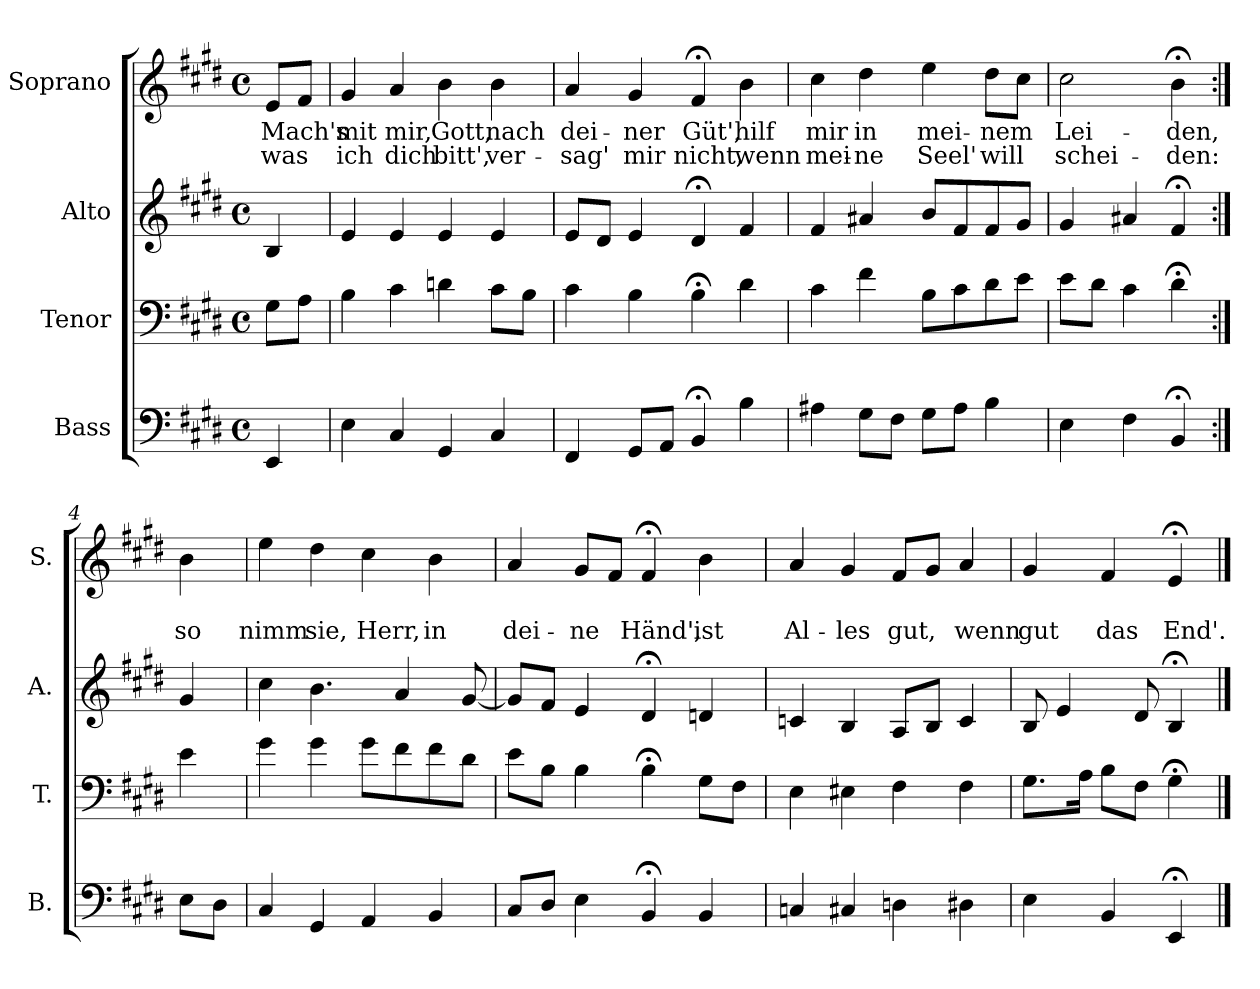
**kern	**kern	**kern	**kern	**text	**text
*part4	*part3	*part2	*part1	*part1	*part1
*staff4	*staff3	*staff2	*staff1	*staff1	*staff1
*I"Bass	*I"Tenor	*I"Alto	*I"Soprano	*	*
*I'B.	*I'T.	*I'A.	*I'S.	*	*
*clefF4	*clefF4	*clefG2	*clefG2	*	*
*k[f#c#g#d#]	*k[f#c#g#d#]	*k[f#c#g#d#]	*k[f#c#g#d#]	*	*
*E:	*E:	*E:	*E:	*	*
*M4/4	*M4/4	*M4/4	*M4/4	*	*
*met(c)	*met(c)	*met(c)	*met(c)	*	*
=	=	=	=	=	=
4EE/	8G#\L	4B/	8e/L	Mach's	was
.	8A\J	.	8f#/J	.	.
=1	=1	=1	=1	=1	=1
4E\	4B\	4e/	4g#/	mit	ich
4C#/	4c#\	4e/	4a/	mir,	dich
4GG#/	4dn\	4e/	4b\	Gott,	bitt',
4C#/	8c#\L	4e/	4b\	nach	ver-
.	8B\J	.	.	.	.
=2	=2	=2	=2	=2	=2
4FF#/	4c#\	8e/L	4a/	dei-	-sag'
.	.	8d#/J	.	.	.
8GG#/L	4B\	4e/	4g#/	-ner	mir
8AA/J	.	.	.	.	.
4BB;</	4B;<\	4d#;</	4f#;</	Güt',	nicht,
4B\	4d#\	4f#/	4b\	hilf	wenn
=3	=3	=3	=3	=3	=3
4A#X\	4c#\	4f#/	4cc#\	mir	mei-
8G#\L	4f#\	4a#X/	4dd#\	in	-ne
8F#\J	.	.	.	.	.
8G#\L	8B\L	8b/L	4ee\	mei-	Seel'
8A#\J	8c#\	8f#/	.	.	.
4B\	8d#\	8f#/	8dd#\L	-nem	will
.	8e\J	8g#/J	8cc#\J	.	.
=4	=4	=4	=4	=4	=4
4E\	8e\L	4g#/	2cc#\	Lei-	schei-
.	8d#\J	.	.	.	.
4F#\	4c#\	4a#X/	.	.	.
4BB;</	4d#;<\	4f#;</	4b;<\	-den,	-den:
!!LO:LB:g=z
=4a:|!	=4a:|!	=4a:|!	=4a:|!	=4a:|!	=4a:|!
8E\L	4e\	4g#/	4b\	.	so
8D#\J	.	.	.	.	.
=5	=5	=5	=5	=5	=5
4C#/	4g#\	4cc#\	4ee\	.	nimm
4GG#/	4g#\	4.b\	4dd#\	.	sie,
4AA/	8g#\L	.	4cc#\	.	Herr,
.	8f#\	4a/	.	.	.
4BB/	8f#\	.	4b\	.	in
.	8d#\J	[8g#/	.	.	.
=6	=6	=6	=6	=6	=6
8C#/L	8e\L	8g#/L]	4a/	.	dei-
8D#/J	8B\J	8f#/J	.	.	.
4E\	4B\	4e/	8g#/L	.	-ne
.	.	.	8f#/J	.	.
4BB;</	4B;<\	4d#;</	4f#;</	.	Händ',
4BB/	8G#\L	4dn/	4b\	.	ist
.	8F#\J	.	.	.	.
=7	=7	=7	=7	=7	=7
4Cn/	4E\	4cn/	4a/	.	Al-
4C#X/	4E#X\	4B/	4g#/	.	-les
4Dn\	4F#\	8A/L	8f#/L	.	gut,
.	.	8B/J	8g#/J	.	.
4D#X\	4F#\	4c/	4a/	.	wenn
=8	=8	=8	=8	=8	=8
4E\	8.G#\L	8B/	4g#/	.	gut
.	.	4e/	.	.	.
.	16A\Jk	.	.	.	.
4BB/	8B\L	.	4f#/	.	das
.	8F#\J	8d#/	.	.	.
4EE;</	4G#;<\	4B;</	4e;</	.	End'.
==	==	==	==	==	==
*-	*-	*-	*-	*-	*-
